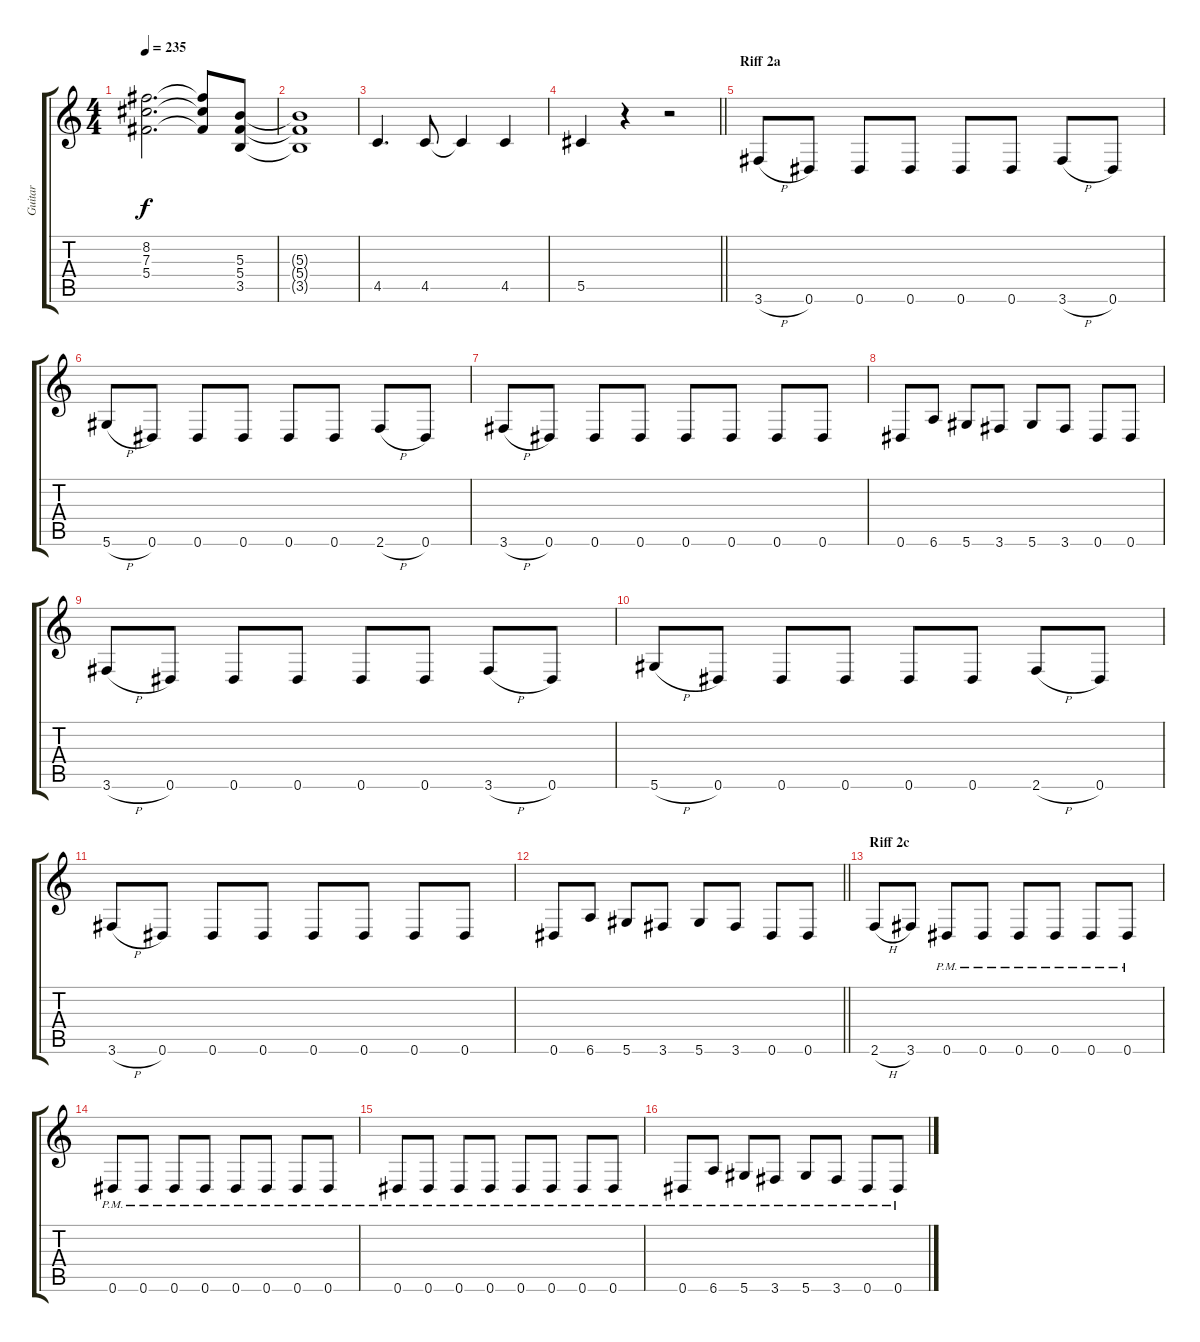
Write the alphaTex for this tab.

\track ("Guitar" "Guitar") {instrument distortionguitar}
\staff {score tabs}
\tuning (Eb4 Bb3 Gb3 Db3 Ab2 Eb2) {hide}
\ts (4 4)
\tempo 235
\clef g2
\ks aminor
(8.2 7.3 5.4).2{d dy f} (8.2{t} 7.3{t} 5.4{t}).8 (5.3 5.4 3.5).8 |
(5.3{t} 5.4{t} 3.5{t}).1 |
4.5.4{d} 4.5.8 4.5{t}.4 4.5.4 |
\barLineRight lightlight
5.5.4 r.4 r.2 |
\section ("" "Riff 2a")
3.6{h}.8 0.6.8 0.6.8 0.6.8 0.6.8 0.6.8 3.6{h}.8 0.6.8 |
5.6{h}.8 0.6.8 0.6.8 0.6.8 0.6.8 0.6.8 2.6{h}.8 0.6.8 |
3.6{h}.8 0.6.8 0.6.8 0.6.8 0.6.8 0.6.8 0.6.8 0.6.8 |
0.6.8 6.6.8 5.6.8 3.6.8 5.6.8 3.6.8 0.6.8 0.6.8 |
3.6{h}.8 0.6.8 0.6.8 0.6.8 0.6.8 0.6.8 3.6{h}.8 0.6.8 |
5.6{h}.8 0.6.8 0.6.8 0.6.8 0.6.8 0.6.8 2.6{h}.8 0.6.8 |
3.6{h}.8 0.6.8 0.6.8 0.6.8 0.6.8 0.6.8 0.6.8 0.6.8 |
\barLineRight lightlight
0.6.8 6.6.8 5.6.8 3.6.8 5.6.8 3.6.8 0.6.8 0.6.8 |
\section ("" "Riff 2c")
2.6{h}.8 3.6.8 0.6{pm}.8 0.6{pm}.8 0.6{pm}.8 0.6{pm}.8 0.6{pm}.8 0.6{pm}.8 |
0.6{pm}.8 0.6{pm}.8 0.6{pm}.8 0.6{pm}.8 0.6{pm}.8 0.6{pm}.8 0.6{pm}.8 0.6{pm}.8 |
0.6{pm}.8 0.6{pm}.8 0.6{pm}.8 0.6{pm}.8 0.6{pm}.8 0.6{pm}.8 0.6{pm}.8 0.6{pm}.8 |
0.6{pm}.8 6.6{pm}.8 5.6{pm}.8 3.6{pm}.8 5.6{pm}.8 3.6{pm}.8 0.6{pm}.8 0.6{pm}.8
